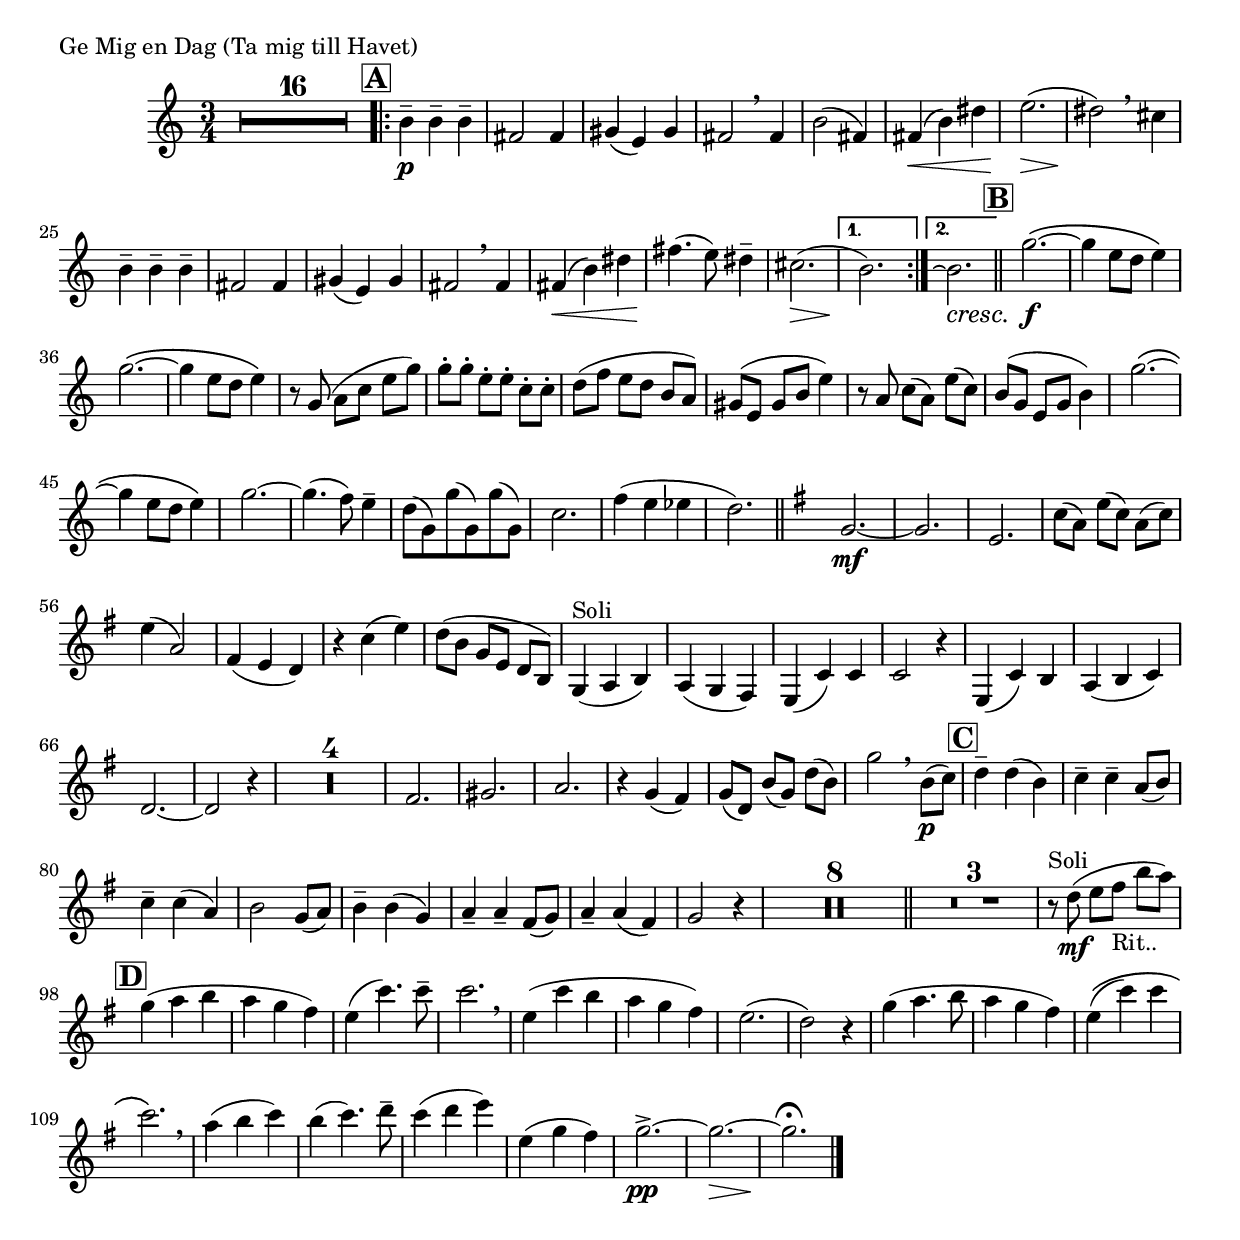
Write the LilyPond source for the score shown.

\version "2.18.0"
% When ready to include in collection: 1. Comment out paper.
% 				       2. Create include file of relative and
%					  header.
%Comment out from here
%{
#(set-default-paper-size "a5" 'landscape)
#(set-global-staff-size 15) % set staff-size when ready to print

\include "Marsch_format.ly"

%...to here
%}
  \score {

    % Svenska Polisens Marscher: 1. Ge mig en dag    
    \relative c' { 
    	    \key c \major \time 3/4
    	    \compressFullBarRests
    	    \set Score.markFormatter = #format-mark-box-letters
    	    R2.*16
    	    
%Rehearsal mark A
	\mark \default
	\repeat volta 2 {
	    b'4--\p b-- b-- |fis2 fis4 |gis4 (e) gis |fis2\breathe fis4 
	    b2 (fis4) |fis4\< (b) dis | e2.\> ( |dis2)\!\breathe cis4
	    b4-- b-- b-- |fis2 fis4 |gis4 (e) gis |fis2\breathe fis4 
	    fis4\< (b) dis |fis4.\! (e8) dis4-- |cis2.\> ( }
	    \alternative {
	    	    {b2.)\!}
	    	    {b2.\repeatTie\cresc\bar "||"}
	    }
	    
%Rehearsal mark B
	\mark \default
	g'2.~\(\f |g4 e8 d e4\) |g2.~\( |g4 e8 d e4\) |r8 g,\noBeam (a [c] e g)
	g-. [g-.] e-. [e-.] c-. c-. |d ([f] e [d] b a) |gis ([e] gis [b] e4) 
	r8 a,\noBeam c ([a]) e' ([c]) |b ([g] e [g] b4) |g'2.~\( |g4 e8 d e4\) 
	g2.~ |g4. (f8) e4-- |d8 (g,) g' (g,) g' (g,) | c2. | f4 (e ees 
	d2.) \bar "||"
	\key g \major
	g,2.~\mf |g |e |c'8 ([a]) e' ([c]) a ([c]) |e4 (a,2) |fis4 (e d) 
	r4 c' (e) |d8 ([b] g [e] d [b]) |g4^\markup {Soli} (a b) |a (g fis)
	e (c') c |c2 r4 |e,4 (c') b |a (b c) |d2.~ |d2 r4 |R2.*4 |fis2. |gis |a
   	r4 g (fis) |g8 ([d]) b' ([g]) d' ([b]) |g'2\breathe b,8\p (c) 
	
%Rehearsal mark C
	\mark \default
	d4-- d (b) |c-- c-- a8 (b) |c4-- c (a) |b2 g8 (a) |b4-- b (g)
	a-- a-- fis8 (g) |a4-- a (fis) |g2 r4 |R2.*8 |\bar "||" |R2.*3 
	r8^\markup {Soli} d'8\mf\noBeam (e [fis]_\markup {Rit..} b [a])
	
	
%Rehearsal mark D
	\mark \default
	g4 (a b |a g fis) |e (c'4.) c8-- |c2.\breathe |e,4 (c' b |a g fis) 
	e2. ( |d2) r4 |g4 (a4. b8 |a4 g fis) |e \((c'4) c |c2.\)\breathe 
	a4 (b c)
	b (c4.) d8-- |c4 (d e) |e, (g fis) |g2.~->\pp  |g~\> |g\fermata\!
	\bar "|."
    }%end relative
    \header {
    	    piece = "Ge Mig en Dag (Ta mig till Havet)"
    	    composer = ""
    	}
    	\layout {ragged-last = ##t
    	}
  }%end score
